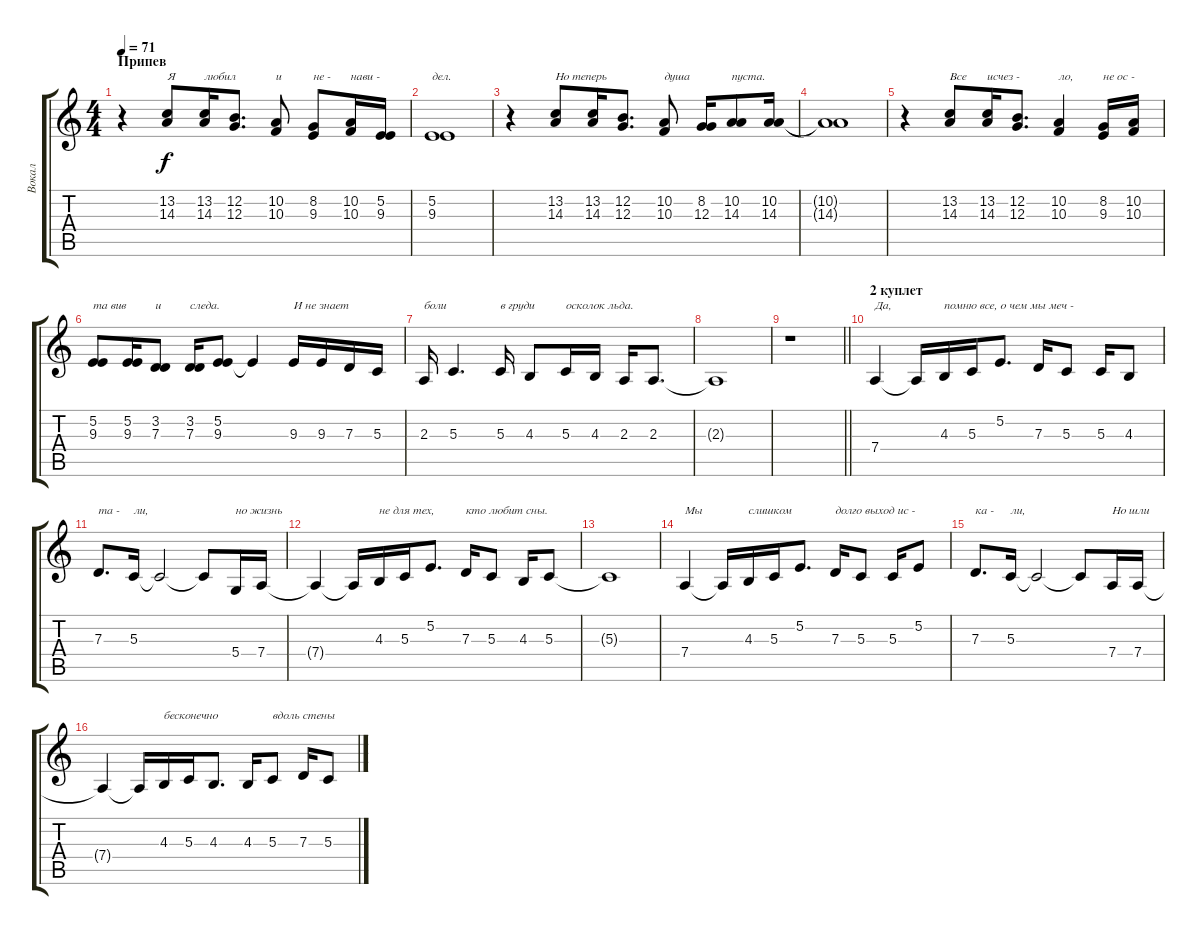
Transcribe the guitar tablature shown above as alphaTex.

\track ("Вокал" "Вокал") {instrument acousticgrandpiano}
\staff {score tabs}
\tuning (E4 B3 G3 D3 A2 E2) {hide}
\ts (4 4)
\section ("" "Припев")
\tempo 71
\clef g2
\ks c
r.4{dy f} (13.2 14.3).8{txt "Я"} (13.2 14.3).16{txt "любил"} (12.2 12.3).8{d} (10.2 10.3).8{txt "и"} (8.2 9.3).8{txt "не -"} (10.2 10.3).16{txt "нави -"} (5.2 9.3).16 |
(5.2 9.3).1{txt "дел."} |
r.4 (13.2 14.3).8{txt "Но теперь"} (13.2 14.3).16 (12.2 12.3).8{d} (10.2 10.3).8{txt "душа"} (8.2 12.3).16 (10.2 14.3).8{txt "пуста."} (10.2 14.3).16 |
(10.2{t} 14.3{t}).1 |
r.4 (13.2 14.3).8{txt "Все"} (13.2 14.3).16{txt "исчез -"} (12.2 12.3).8{d} (10.2 10.3).4{txt "ло,"} (8.2 9.3).16{txt "не ос -"} (10.2 10.3).16 |
(5.2 9.3).8{txt "та вив"} (5.2 9.3).16 (3.2 7.3).8{txt "и"} (3.2 7.3).16{txt "следа."} (5.2 9.3).8 9.3{t}.4 9.3.16{txt "И не знает"} 9.3.16 7.3.16 5.3.16 |
2.3.16{txt "боли"} 5.3.4{d} 5.3.16{txt "в груди"} 4.3.8 5.3.16{txt "осколок льда."} 4.3.16 2.3.16 2.3.8{d} |
2.3{t}.1 |
\barLineRight lightlight
r.1 |
\section ("" "2 куплет")
7.4.4{txt "Да,"} 7.4{t}.16 4.3.16{txt "помню все, о чем мы меч -"} 5.3.16 5.2.8{d} 7.3.16 5.3.8 5.3.16 4.3.8 |
7.3.8{d txt "та -"} 5.3.16{txt "ли,"} 5.3{t}.2 5.3{t}.8 5.4.16{txt "но жизнь"} 7.4.16 |
7.4{t}.4 7.4{t}.16 4.3.16{txt "не для тех,"} 5.3.16 5.2.8{d} 7.3.16{txt "кто любит сны."} 5.3.8 4.3.16 5.3.8 |
5.3{t}.1 |
7.4.4{txt "Мы"} 7.4{t}.16 4.3.16{txt "слишком"} 5.3.16 5.2.8{d} 7.3.16{txt "долго выход ис -"} 5.3.8 5.3.16 5.2.8 |
7.3.8{d txt "ка -"} 5.3.16{txt "ли,"} 5.3{t}.2 5.3{t}.8 7.4.16{txt "Но шли"} 7.4.16 |
7.4{t}.4 7.4{t}.16 4.3.16{txt "бесконечно"} 5.3.16 4.3.8{d} 4.3.16 5.3.8{txt "вдоль стены"} 7.3.16 5.3.8
